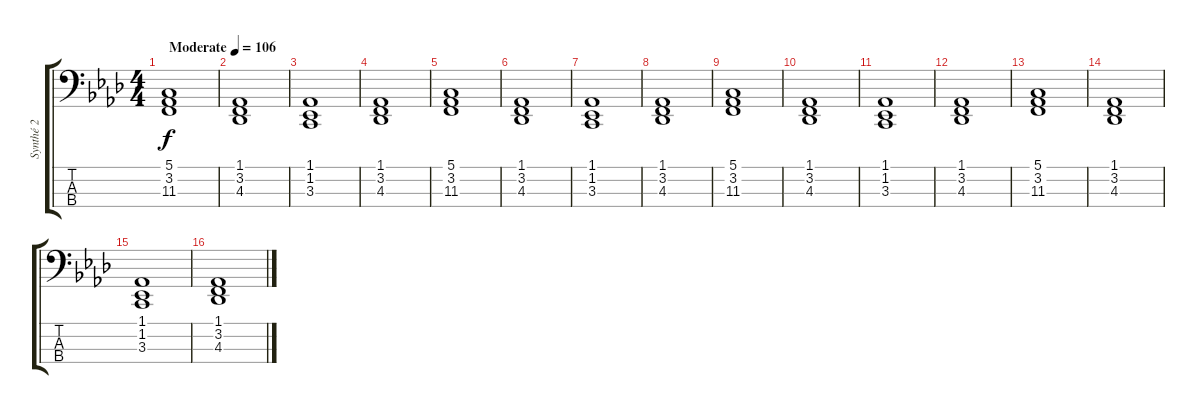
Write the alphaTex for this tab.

\track ("Synthé 2" "Synthé 2") {instrument pad4choir}
\staff {score tabs}
\tuning (G2 D2 A1 E1) {hide}
\ts (4 4)
\tempo (106 "Moderate")
\clef f4
\ks ab
(5.1 3.2 11.3).1{dy f instrument pad4choir} |
(1.1 3.2 4.3).1 |
(1.1 1.2 3.3).1 |
(1.1 3.2 4.3).1 |
(5.1 3.2 11.3).1 |
(1.1 3.2 4.3).1 |
(1.1 1.2 3.3).1 |
(1.1 3.2 4.3).1 |
(5.1 3.2 11.3).1 |
(1.1 3.2 4.3).1 |
(1.1 1.2 3.3).1 |
(1.1 3.2 4.3).1 |
(5.1 3.2 11.3).1 |
(1.1 3.2 4.3).1 |
(1.1 1.2 3.3).1 |
(1.1 3.2 4.3).1
